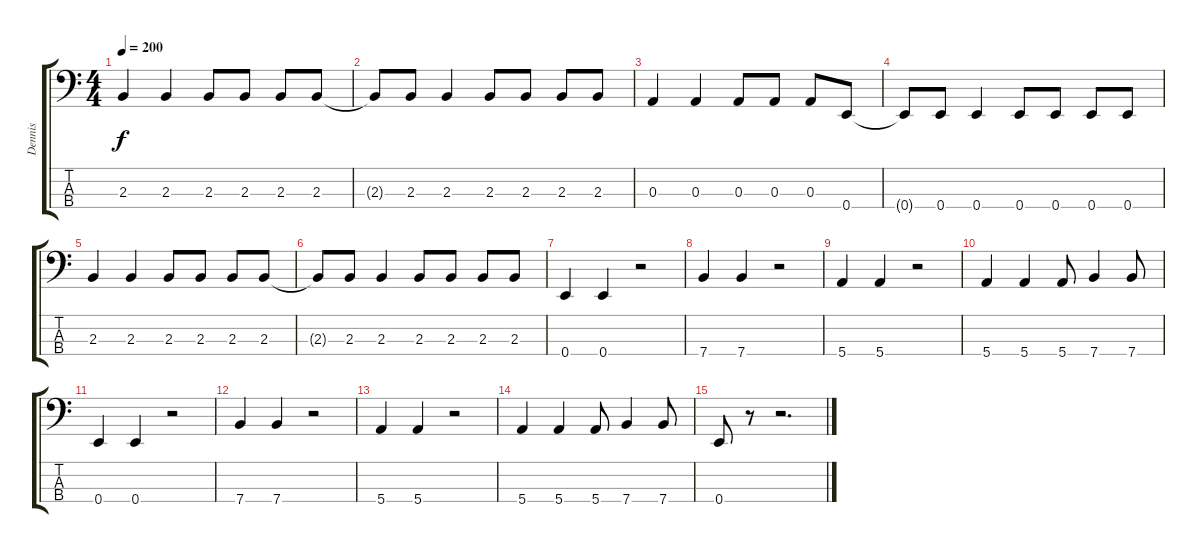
\track ("Dennis" "Dennis") {instrument electricbassfinger}
\staff {score tabs}
\tuning (G2 D2 A1 E1) {hide}
\ts (4 4)
\tempo 200
\clef f4
\ks c
2.3.4{dy f} 2.3.4 2.3.8 2.3.8 2.3.8 2.3.8 |
2.3{t}.8 2.3.8 2.3.4 2.3.8 2.3.8 2.3.8 2.3.8 |
0.3.4 0.3.4 0.3.8 0.3.8 0.3.8 0.4.8 |
0.4{t}.8 0.4.8 0.4.4 0.4.8 0.4.8 0.4.8 0.4.8 |
2.3.4 2.3.4 2.3.8 2.3.8 2.3.8 2.3.8 |
2.3{t}.8 2.3.8 2.3.4 2.3.8 2.3.8 2.3.8 2.3.8 |
0.4.4 0.4.4 r.2 |
7.4.4 7.4.4 r.2 |
5.4.4 5.4.4 r.2 |
5.4.4 5.4.4 5.4.8 7.4.4 7.4.8 |
0.4.4 0.4.4 r.2 |
7.4.4 7.4.4 r.2 |
5.4.4 5.4.4 r.2 |
5.4.4 5.4.4 5.4.8 7.4.4 7.4.8 |
0.4.8 r.8 r.2{d}
